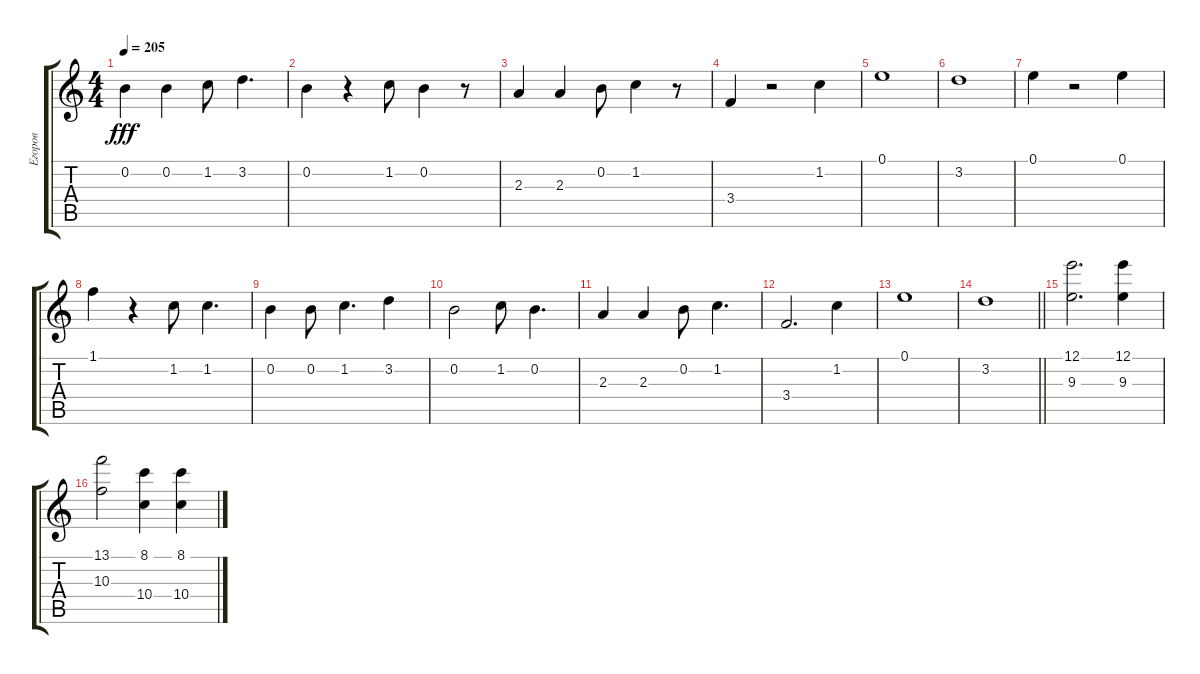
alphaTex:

\track ("Егоров" "Егоров") {instrument contrabass}
\staff {score tabs}
\tuning (E4 B3 G3 D3 A2 E2) {hide}
\ts (4 4)
\tempo 205
\clef g2
\ks c
0.2.4{dy fff} 0.2.4 1.2.8 3.2.4{d} |
0.2.4 r.4 1.2.8 0.2.4 r.8 |
2.3.4 2.3.4 0.2.8 1.2.4 r.8 |
3.4.4 r.2 1.2.4 |
0.1.1 |
3.2.1 |
0.1.4 r.2 0.1.4 |
1.1.4 r.4 1.2.8 1.2.4{d} |
0.2.4 0.2.8 1.2.4{d} 3.2.4 |
0.2.2 1.2.8 0.2.4{d} |
2.3.4 2.3.4 0.2.8 1.2.4{d} |
3.4.2{d} 1.2.4 |
0.1.1 |
\barLineRight lightlight
3.2.1 |
\section ("" "")
(12.1 9.3).2{d volume 13} (12.1 9.3).4 |
(13.1 10.3).2 (8.1 10.4).4 (8.1 10.4).4
